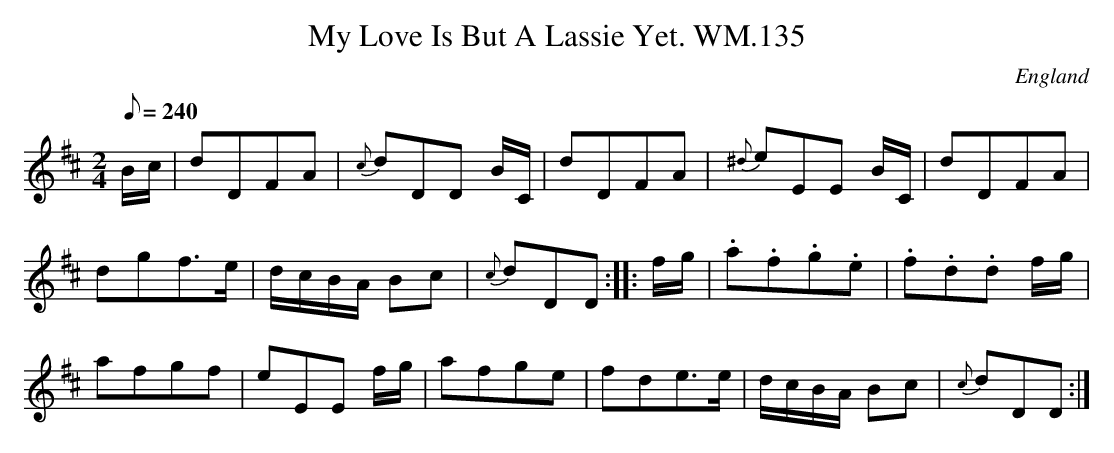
X:1
T:My Love Is But A Lassie Yet. WM.135
M:2/4
L:1/8
Q:240
O:England
W:
K:D
B/c/|dDFA|{c}dDD B/C/|dDFA|{^d}eEE B/C/|dDFA|!dgf>e|d/c/B/A/ Bc|{c}dDD:|
|:f/g/|.a.f.g.e|.f.d.d f/g/|!afgf|eEE f/g/|afge|fde>e|d/c/B/A/ Bc|{c}dDD
:|]
